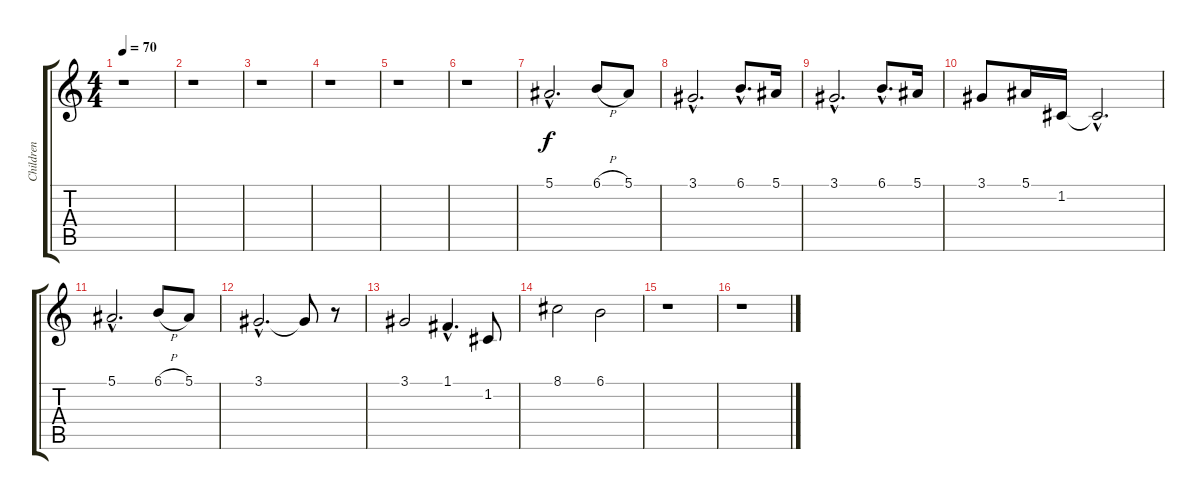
\track ("Children " "Children ") {instrument pad4choir}
\staff {score tabs}
\tuning (F4 C4 Ab3 Eb3 Bb2 F2) {hide}
\ts (4 4)
\tempo 70
\clef g2
\ks c
r.1{dy f} |
r.1 |
r.1 |
r.1 |
r.1 |
r.1 |
5.1{hac}.2{d} 6.1{h}.8 5.1.8 |
3.1{hac}.2{d} 6.1{hac}.8{d} 5.1.16 |
3.1{hac}.2{d} 6.1{hac}.8{d} 5.1.16 |
3.1.8 5.1.16 1.2.16 1.2{hac t}.2{d} |
5.1{hac}.2{d} 6.1{h}.8 5.1.8 |
3.1{hac}.2{d} 3.1{t}.8 r.8 |
3.1.2 1.1{hac}.4{d} 1.2.8 |
8.1.2 6.1.2 |
r.1 |
r.1
